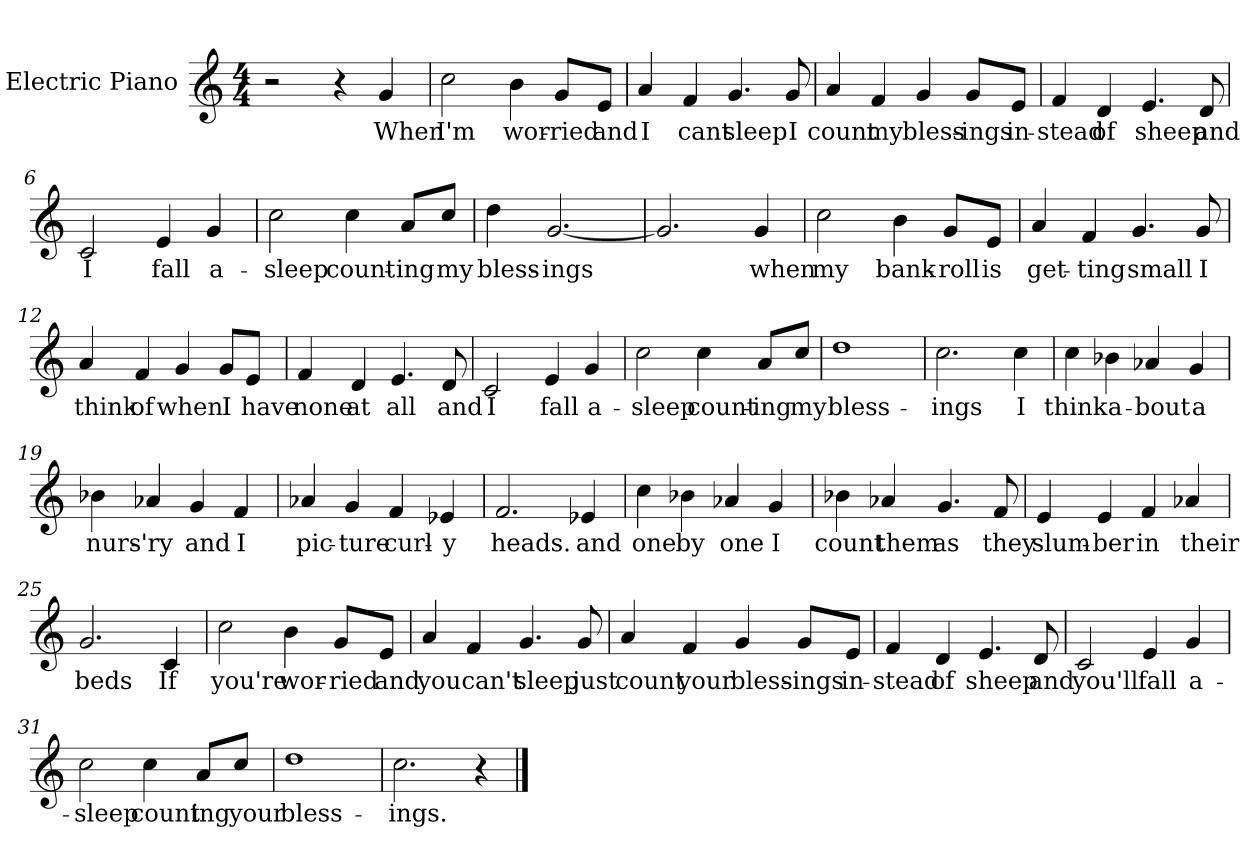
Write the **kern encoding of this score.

**kern	**text
*part1	*part1
*staff1	*staff1
*I"Electric Piano	*
*I'E.Pno	*
*clefG2	*
*k[]	*
*C:	*
*M4/4	*
=1	=1
2r	.
4r	.
4g/	When
=2	=2
2cc\	I'm
4b\	wor-
8g/L	-ried
8e/J	and
=3	=3
4a/	I
4f/	cant
4.g/	sleep
8g/	I
=4	=4
4a/	count
4f/	my
4g/	bless-
8g/L	-ings
8e/J	in-
!!LO:LB:g=z
=5	=5
4f/	-stead
4d/	of
4.e/	sheep
8d/	and
=6	=6
2c/	I
4e/	fall
4g/	a-
=7	=7
2cc\	-sleep
4cc\	count-
8a/L	-ing
8cc/J	my
=8	=8
4dd\	bless-
[2.g/	-ings
=9	=9
2.g/]	.
4g/	when
!!LO:LB:g=z
=10	=10
2cc\	my
4b\	bank-
8g/L	-roll
8e/J	is
=11	=11
4a/	get-
4f/	-ting
4.g/	small
8g/	I
=12	=12
4a/	think
4f/	of
4g/	when
8g/L	I
8e/J	have
=13	=13
4f/	none
4d/	at
4.e/	all
8d/	and
!!LO:LB:g=z
=14	=14
2c/	I
4e/	fall
4g/	a-
=15	=15
2cc\	-sleep
4cc\	count-
8a/L	-ing
8cc/J	my
=16	=16
1dd	bless-
=17	=17
2.cc\	-ings
4cc\	I
=18	=18
4cc\	think
4b-X\	a-
4a-X/	-bout
4g/	a
=19	=19
4b-X\	nurs-
4a-X/	-'ry
4g/	and
4f/	I
!!LO:LB:g=z
=20	=20
4a-X/	pic-
4g/	-ture
4f/	curl-
4e-X/	-y
=21	=21
2.f/	heads.
4e-X/	and
=22	=22
4cc\	one
4b-X\	by
4a-X/	one
4g/	I
=23	=23
4b-X\	count
4a-X/	them
4.g/	as
8f/	they
!!LO:LB:g=z
=24	=24
4e/	slum-
4e/	-ber
4f/	in
4a-X/	their
=25	=25
2.g/	beds
4c/	If
=26	=26
2cc\	you're
4b\	wor-
8g/L	-ried
8e/J	and
=27	=27
4a/	you
4f/	can't
4.g/	sleep
8g/	just
!!LO:LB:g=z
=28	=28
4a/	count
4f/	your
4g/	bless-
8g/L	-ings
8e/J	in-
=29	=29
4f/	-stead
4d/	of
4.e/	sheep
8d/	and
=30	=30
2c/	you'll
4e/	fall
4g/	a-
!!LO:LB:g=z
=31	=31
2cc\	-sleep
4cc\	count
8a/L	-ing
8cc/J	your
=32	=32
1dd	bless-
=33	=33
2.cc\	-ings.-
4r	.
==	==
*-	*-
